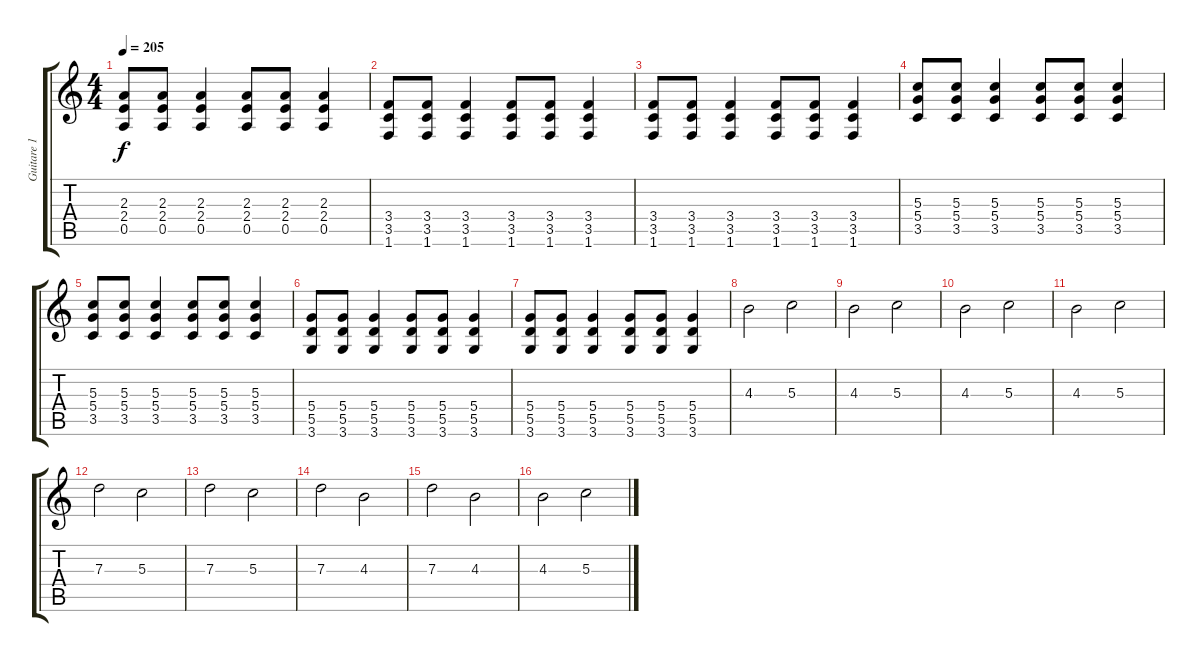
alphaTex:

\track ("Guitare 1" "Guitare 1") {instrument distortionguitar}
\staff {score tabs}
\tuning (E4 B3 G3 D3 A2 E2) {hide}
\ts (4 4)
\tempo 205
\clef g2
\ks c
(2.3 2.4 0.5).8{dy f} (2.3 2.4 0.5).8 (2.3 2.4 0.5).4 (2.3 2.4 0.5).8 (2.3 2.4 0.5).8 (2.3 2.4 0.5).4 |
(3.4 3.5 1.6).8 (3.4 3.5 1.6).8 (3.4 3.5 1.6).4 (3.4 3.5 1.6).8 (3.4 3.5 1.6).8 (3.4 3.5 1.6).4 |
(3.4 3.5 1.6).8 (3.4 3.5 1.6).8 (3.4 3.5 1.6).4 (3.4 3.5 1.6).8 (3.4 3.5 1.6).8 (3.4 3.5 1.6).4 |
(5.3 5.4 3.5).8 (5.3 5.4 3.5).8 (5.3 5.4 3.5).4 (5.3 5.4 3.5).8 (5.3 5.4 3.5).8 (5.3 5.4 3.5).4 |
(5.3 5.4 3.5).8 (5.3 5.4 3.5).8 (5.3 5.4 3.5).4 (5.3 5.4 3.5).8 (5.3 5.4 3.5).8 (5.3 5.4 3.5).4 |
(5.4 5.5 3.6).8 (5.4 5.5 3.6).8 (5.4 5.5 3.6).4 (5.4 5.5 3.6).8 (5.4 5.5 3.6).8 (5.4 5.5 3.6).4 |
(5.4 5.5 3.6).8 (5.4 5.5 3.6).8 (5.4 5.5 3.6).4 (5.4 5.5 3.6).8 (5.4 5.5 3.6).8 (5.4 5.5 3.6).4 |
4.3.2 5.3.2 |
4.3.2 5.3.2 |
4.3.2 5.3.2 |
4.3.2 5.3.2 |
7.3.2 5.3.2 |
7.3.2 5.3.2 |
7.3.2 4.3.2 |
7.3.2 4.3.2 |
4.3.2 5.3.2
